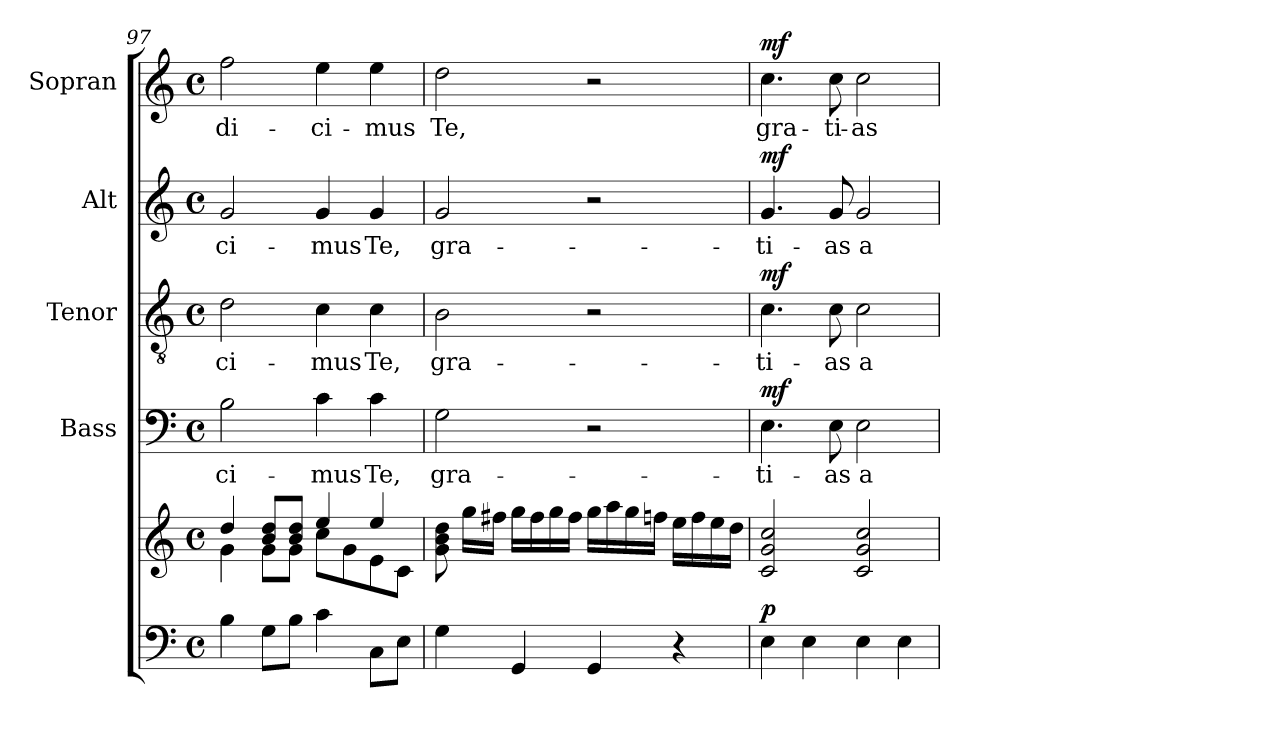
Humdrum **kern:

**kern	**kern	**dynam	**kern	**text	**dynam	**kern	**text	**dynam	**kern	**text	**dynam	**kern	**text	**dynam
*part5	*part5	*part5	*part4	*part4	*part4	*part3	*part3	*part3	*part2	*part2	*part2	*part1	*part1	*part1
*staff6	*staff5	*staff5/6	*staff4	*staff4	*staff4	*staff3	*staff3	*staff3	*staff2	*staff2	*staff2	*staff1	*staff1	*staff1
*	*	*	*I"Bass	*	*	*I"Tenor	*	*	*I"Alt	*	*	*I"Sopran	*	*
*	*	*	*I'B.	*	*	*I'T.	*	*	*I'A.	*	*	*I'S.	*	*
*clefF4	*clefG2	*	*clefF4	*	*	*clefGv2	*	*	*clefG2	*	*	*clefG2	*	*
*k[]	*k[]	*	*k[]	*	*	*k[]	*	*	*k[]	*	*	*k[]	*	*
*C:	*C:	*	*C:	*	*	*C:	*	*	*C:	*	*	*C:	*	*
*M4/4	*M4/4	*	*M4/4	*	*	*M4/4	*	*	*M4/4	*	*	*M4/4	*	*
*met(c)	*met(c)	*	*met(c)	*	*	*met(c)	*	*	*met(c)	*	*	*met(c)	*	*
=97	=97	=97	=97	=97	=97	=97	=97	=97	=97	=97	=97	=97	=97	=97
*	*^	*	*	*	*	*	*	*	*	*	*	*	*	*
!	!	!	!	!	!LO:LY:b	!	!	!LO:LY:b	!	!	!LO:LY:b	!	!	!LO:LY:b	!
4B\	4dd/	4g\	.	2B\	-ci-	.	2d\	-ci-	.	2g/	-ci-	.	2ff\	-di-	.
8G\L	8b/ 8dd/L	8g\L	.	.	.	.	.	.	.	.	.	.	.	.	.
8B\J	8b/ 8dd/J	8g\J	.	.	.	.	.	.	.	.	.	.	.	.	.
!	!	!	!	!	!LO:LY:b	!	!	!LO:LY:b	!	!	!LO:LY:b	!	!	!LO:LY:b	!
4c\	4ee/	8cc\L	.	4c\	-mus	.	4c\	-mus	.	4g/	-mus	.	4ee\	-ci-	.
.	.	8g\	.	.	.	.	.	.	.	.	.	.	.	.	.
!	!	!	!	!	!LO:LY:b	!	!	!LO:LY:b	!	!	!LO:LY:b	!	!	!LO:LY:b	!
8C\L	4ee/	8e\	.	4c\	Te,	.	4c\	Te,	.	4g/	Te,	.	4ee\	-mus	.
8E\J	.	8c\J	.	.	.	.	.	.	.	.	.	.	.	.	.
=98	=98	=98	=98	=98	=98	=98	=98	=98	=98	=98	=98	=98	=98	=98	=98
!	!	!	!	!	!LO:LY:b	!	!	!LO:LY:b	!	!	!LO:LY:b	!	!	!LO:LY:b	!
*	*v	*v	*	*	*	*	*	*	*	*	*	*	*	*	*
4G\	8g\ 8b\ 8dd\	.	2G\	gra-	.	2B\	gra-	.	2g/	gra-	.	2dd\	Te,	.
.	16gg\LL	.	.	.	.	.	.	.	.	.	.	.	.	.
.	16ff#X\JJ	.	.	.	.	.	.	.	.	.	.	.	.	.
4GG/	16gg\LL	.	.	.	.	.	.	.	.	.	.	.	.	.
.	16ff#\	.	.	.	.	.	.	.	.	.	.	.	.	.
.	16gg\	.	.	.	.	.	.	.	.	.	.	.	.	.
.	16ff#\JJ	.	.	.	.	.	.	.	.	.	.	.	.	.
4GG/	16gg\LL	.	2r	.	.	2r	.	.	2r	.	.	2r	.	.
.	16aa\	.	.	.	.	.	.	.	.	.	.	.	.	.
.	16gg\	.	.	.	.	.	.	.	.	.	.	.	.	.
.	16ffn\JJ	.	.	.	.	.	.	.	.	.	.	.	.	.
4r	16ee\LL	.	.	.	.	.	.	.	.	.	.	.	.	.
.	16ff\	.	.	.	.	.	.	.	.	.	.	.	.	.
.	16ee\	.	.	.	.	.	.	.	.	.	.	.	.	.
.	16dd\JJ	.	.	.	.	.	.	.	.	.	.	.	.	.
!!LO:LB:g=z
=99	=99	=99	=99	=99	=99	=99	=99	=99	=99	=99	=99	=99	=99	=99
!	!	!LO:DY:a=2	!	!LO:LY:b	!LO:DY:a	!	!LO:LY:b	!LO:DY:a	!	!LO:LY:b	!LO:DY:a	!	!LO:LY:b	!LO:DY:a
4E\	2c/ 2g/ 2cc/	p	4.E\	-ti-	mf	4.c\	-ti-	mf	4.g/	-ti-	mf	4.cc\	gra-	mf
4E\	.	.	.	.	.	.	.	.	.	.	.	.	.	.
!	!	!	!	!LO:LY:b	!	!	!LO:LY:b	!	!	!LO:LY:b	!	!	!LO:LY:b	!
.	.	.	8E\	-as	.	8c\	-as	.	8g/	-as	.	8cc\	-ti-	.
!	!	!	!	!LO:LY:b	!	!	!LO:LY:b	!	!	!LO:LY:b	!	!	!LO:LY:b	!
4E\	2c/ 2g/ 2cc/	.	2E\	a-	.	2c\	a-	.	2g/	a-	.	2cc\	-as	.
4E\	.	.	.	.	.	.	.	.	.	.	.	.	.	.
=	=	=	=	=	=	=	=	=	=	=	=	=	=	=
*-	*-	*-	*-	*-	*-	*-	*-	*-	*-	*-	*-	*-	*-	*-
